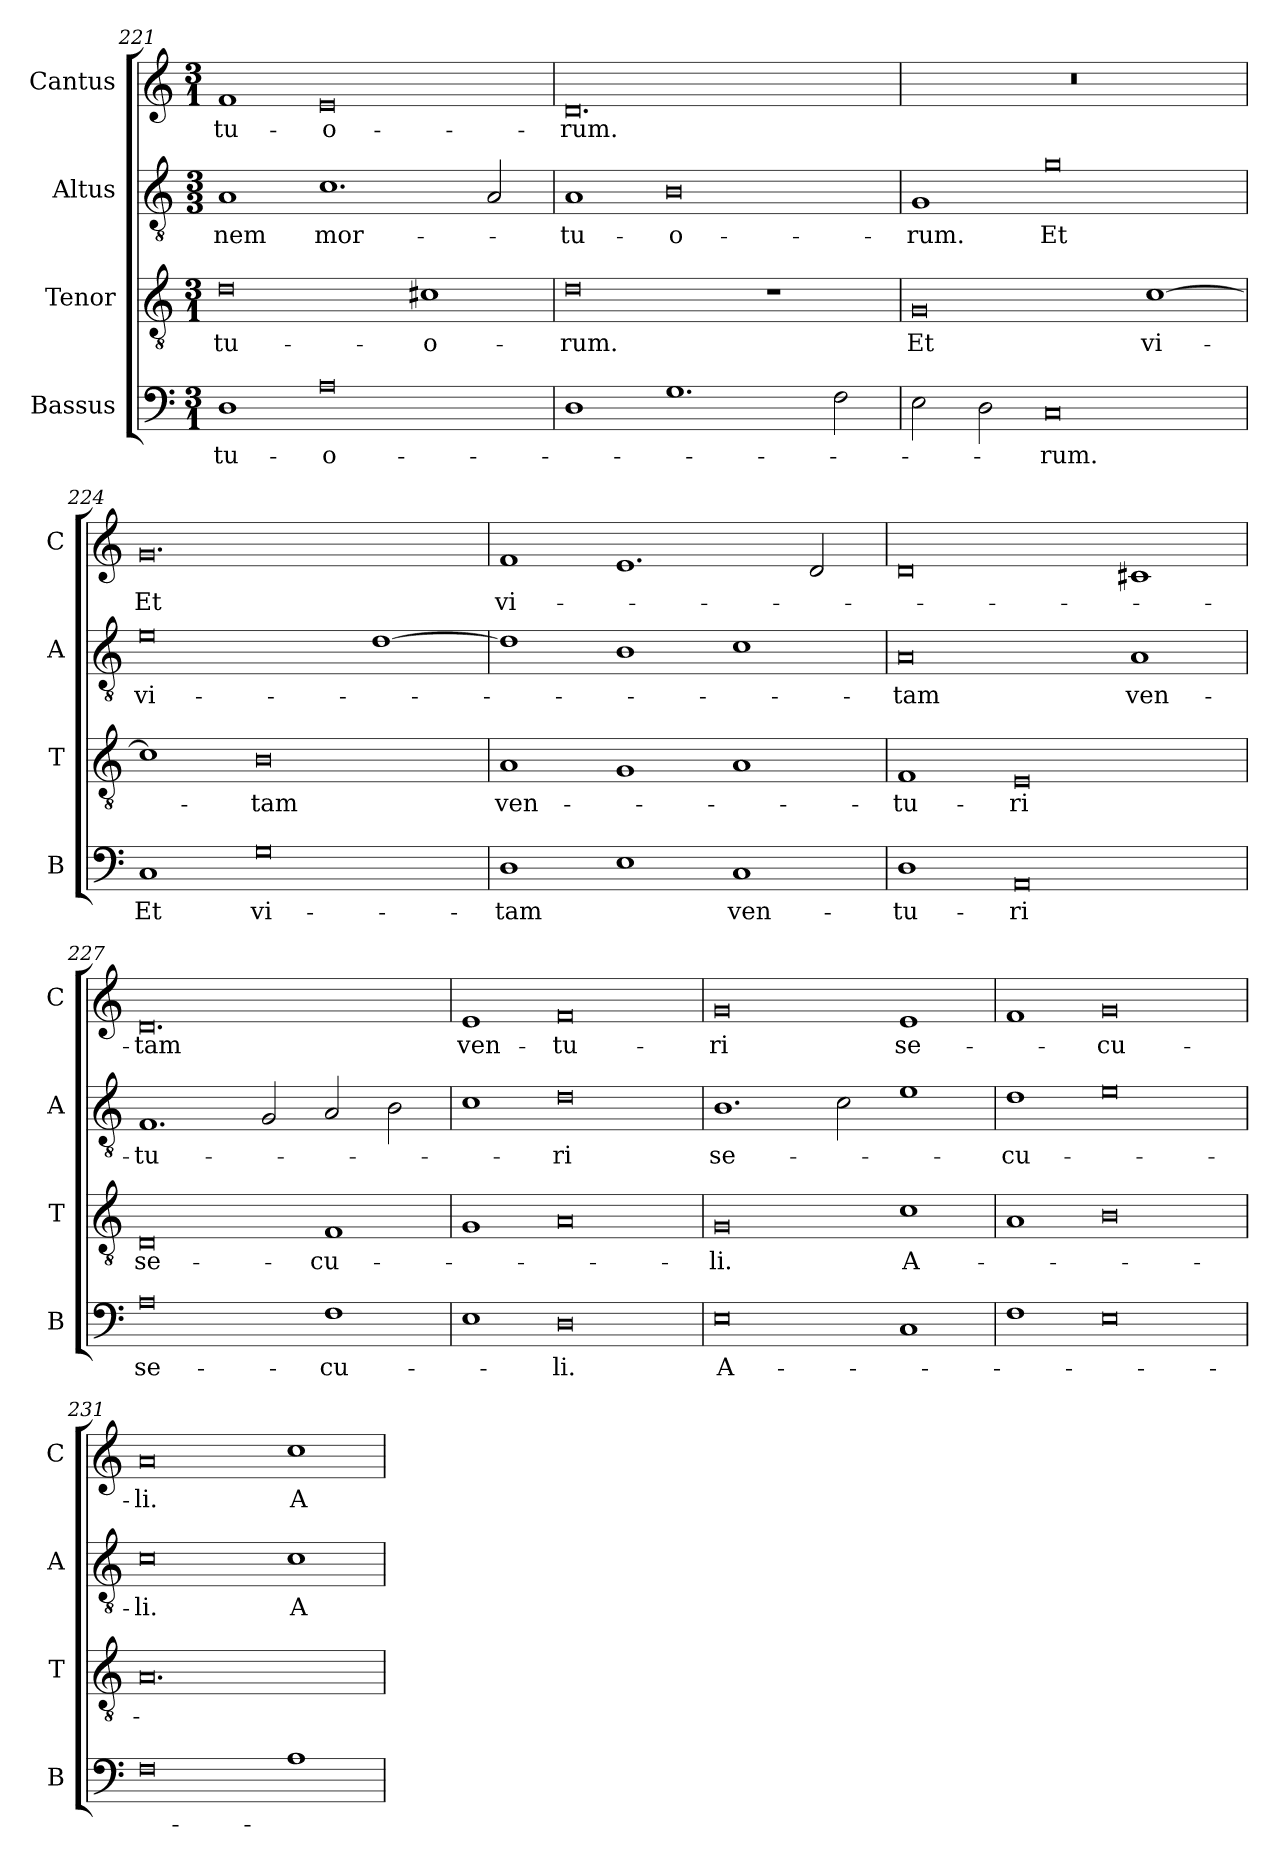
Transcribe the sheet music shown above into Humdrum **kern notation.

**kern	**text	**kern	**text	**kern	**text	**kern	**text
*part4	*part4	*part3	*part3	*part2	*part2	*part1	*part1
*staff4	*staff4	*staff3	*staff3	*staff2	*staff2	*staff1	*staff1
*I"Bassus	*	*I"Tenor	*	*I"Altus	*	*I"Cantus	*
*I'B	*	*I'T	*	*I'A	*	*I'C	*
*clefF4	*	*clefGv2	*	*clefGv2	*	*clefG2	*
*k[]	*	*k[]	*	*k[]	*	*k[]	*
*M3/1	*	*M3/1	*	*M3/3	*	*M3/1	*
=221	=221	=221	=221	=221	=221	=221	=221
1D	-tu-	0d	-tu-	1A	nem	1f	-tu-
0A	-o-	.	.	1.c	mor-	0e	-o-
.	.	1c#X	-o-	.	.	.	.
.	.	.	.	2A	.	.	.
=222	=222	=222	=222	=222	=222	=222	=222
1D	.	0d	-rum.	1A	-tu-	0.d	-rum.
1.G	.	.	.	0B	-o-	.	.
.	.	1r	.	.	.	.	.
2F	.	.	.	.	.	.	.
=223	=223	=223	=223	=223	=223	=223	=223
2E	.	0G	Et	1G	-rum.	0.r	.
2D	.	.	.	.	.	.	.
0C	-rum.	.	.	0g	Et	.	.
.	.	[1c	vi-	.	.	.	.
=224	=224	=224	=224	=224	=224	=224	=224
1C	Et	1c]	.	0e	vi-	0.g	Et
0G	vi-	0B	-tam	.	.	.	.
.	.	.	.	[1d	.	.	.
=225	=225	=225	=225	=225	=225	=225	=225
1D	-tam	1A	ven-	1d]	.	1f	vi-
1E	.	1G	.	1B	.	1.e	.
1C	ven-	1A	.	1c	.	.	.
.	.	.	.	.	.	2d	.
=226	=226	=226	=226	=226	=226	=226	=226
1D	-tu-	1F	-tu-	0A	-tam	0d	.
0AA	-ri	0E	-ri	.	.	.	.
.	.	.	.	1A	ven-	1c#X	.
=227	=227	=227	=227	=227	=227	=227	=227
0A	se-	0D	se-	1.F	-tu-	0.d	-tam
.	.	.	.	2G	.	.	.
1F	-cu-	1F	-cu-	2A	.	.	.
.	.	.	.	2B	.	.	.
=228	=228	=228	=228	=228	=228	=228	=228
1E	.	1G	.	1c	.	1e	ven-
0D	-li.	0A	.	0d	-ri	0f	-tu-
=229	=229	=229	=229	=229	=229	=229	=229
0E	A-	0G	-li.	1.B	se-	0g	-ri
.	.	.	.	2c	.	.	.
1C	.	1c	A-	1e	.	1e	se-
=230	=230	=230	=230	=230	=230	=230	=230
1F	.	1A	.	1d	-cu-	1f	.
0E	.	0B	.	0e	.	0g	-cu-
=231	=231	=231	=231	=231	=231	=231	=231
0F	.	0.A	.	0c	-li.	0a	-li.
1A	.	.	.	1c	A-	1cc	A-
=	=	=	=	=	=	=	=
*-	*-	*-	*-	*-	*-	*-	*-
